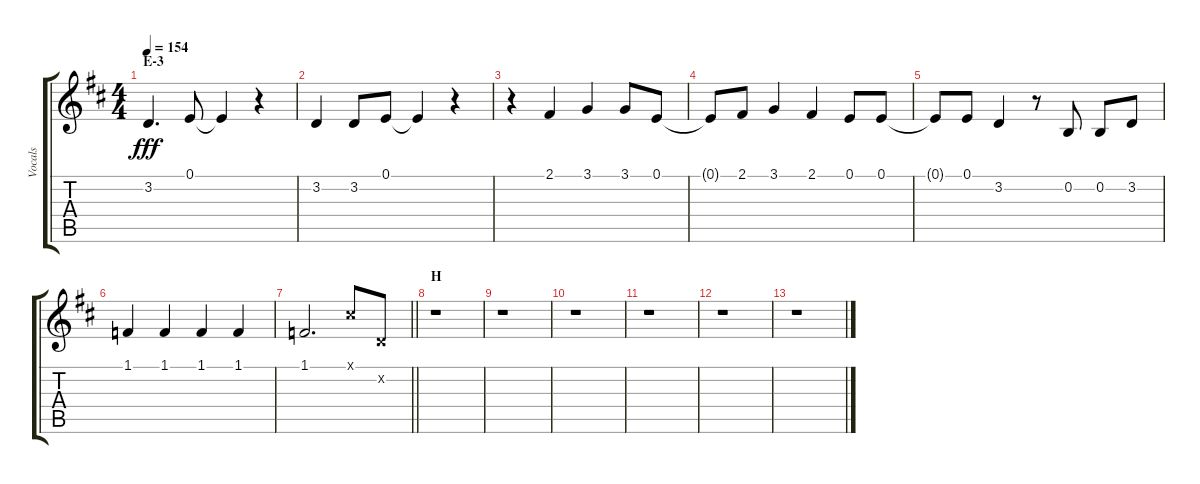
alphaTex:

\track ("Vocals" "Vocals") {instrument voiceoohs}
\staff {score tabs}
\tuning (E4 B3 G3 D3 A2 E2) {hide}
\ts (4 4)
\section ("" "E-3")
\tempo 154
\clef g2
\ks d
3.2.4{d dy fff} 0.1.8 0.1{t}.4 r.4 |
3.2.4 3.2.8 0.1.8 0.1{t}.4 r.4 |
r.4 2.1.4 3.1.4 3.1.8 0.1.8 |
0.1{t}.8 2.1.8 3.1.4 2.1.4 0.1.8 0.1.8 |
0.1{t}.8 0.1.8 3.2.4 r.8 0.2.8 0.2.8 3.2.8 |
1.1.4 1.1.4 1.1.4 1.1.4 |
\barLineRight lightlight
1.1.2{d} 9.1{x}.8 3.2{x}.8 |
\section ("" "H")
r.1 |
r.1 |
r.1 |
r.1 |
r.1 |
r.1
